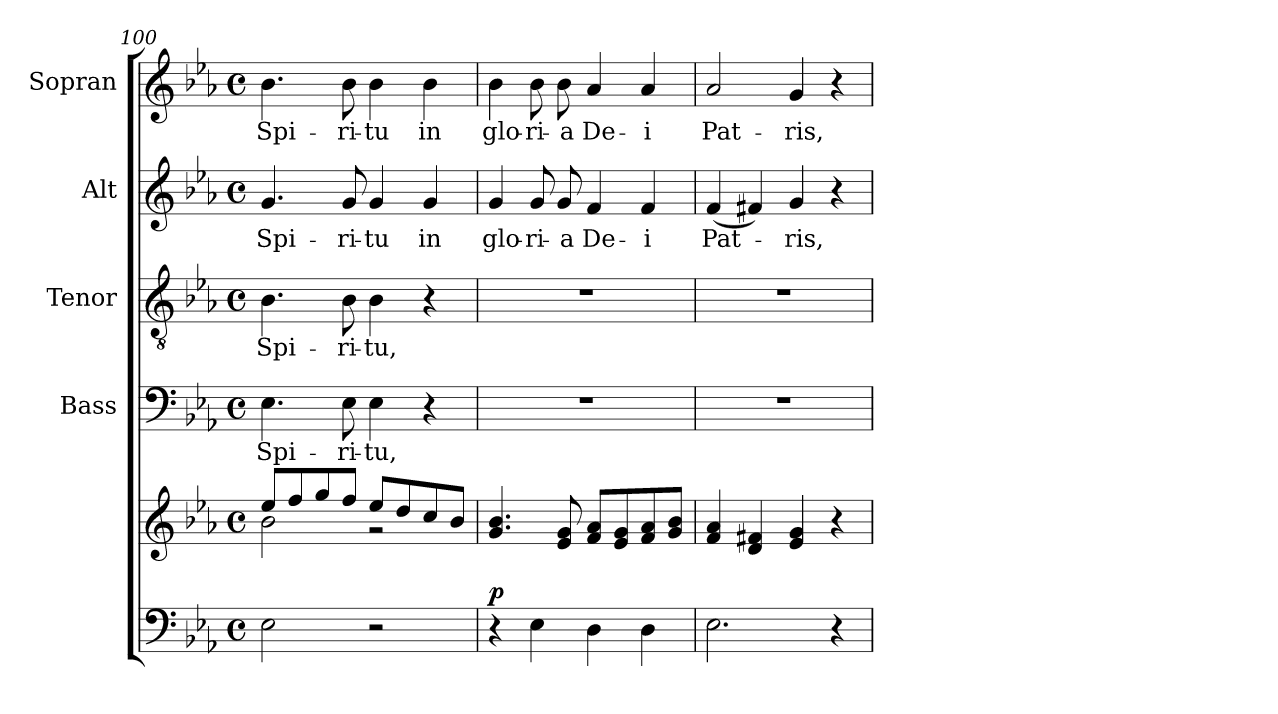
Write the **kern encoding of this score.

**kern	**kern	**dynam	**kern	**text	**kern	**text	**kern	**text	**kern	**text
*part5	*part5	*part5	*part4	*part4	*part3	*part3	*part2	*part2	*part1	*part1
*staff6	*staff5	*staff5/6	*staff4	*staff4	*staff3	*staff3	*staff2	*staff2	*staff1	*staff1
*	*	*	*I"Bass	*	*I"Tenor	*	*I"Alt	*	*I"Sopran	*
*	*	*	*I'B.	*	*I'T.	*	*I'A.	*	*I'S.	*
*clefF4	*clefG2	*	*clefF4	*	*clefGv2	*	*clefG2	*	*clefG2	*
*k[b-e-a-]	*k[b-e-a-]	*	*k[b-e-a-]	*	*k[b-e-a-]	*	*k[b-e-a-]	*	*k[b-e-a-]	*
*E-:	*E-:	*	*E-:	*	*E-:	*	*E-:	*	*E-:	*
*M4/4	*M4/4	*	*M4/4	*	*M4/4	*	*M4/4	*	*M4/4	*
*met(c)	*met(c)	*	*met(c)	*	*met(c)	*	*met(c)	*	*met(c)	*
=100	=100	=100	=100	=100	=100	=100	=100	=100	=100	=100
*	*^	*	*	*	*	*	*	*	*	*
!	!	!	!	!	!LO:LY:b	!	!LO:LY:b	!	!LO:LY:b	!	!LO:LY:b
2E-\	8ee-/L	2b-\	.	4.E-\	Spi-	4.B-\	Spi-	4.g/	Spi-	4.b-\	Spi-
.	8ff/	.	.	.	.	.	.	.	.	.	.
.	8gg/	.	.	.	.	.	.	.	.	.	.
!	!	!	!	!	!LO:LY:b	!	!LO:LY:b	!	!LO:LY:b	!	!LO:LY:b
.	8ff/J	.	.	8E-\	-ri-	8B-\	-ri-	8g/	-ri-	8b-\	-ri-
!	!	!	!	!	!LO:LY:b	!	!LO:LY:b	!	!LO:LY:b	!	!LO:LY:b
2r	8ee-/L	2rg	.	4E-\	-tu,	4B-\	-tu,	4g/	-tu	4b-\	-tu
.	8dd/	.	.	.	.	.	.	.	.	.	.
!	!	!	!	!	!	!	!	!	!LO:LY:b	!	!LO:LY:b
.	8cc/	.	.	4r	.	4r	.	4g/	in	4b-\	in
.	8b-/J	.	.	.	.	.	.	.	.	.	.
*	*v	*v	*	*	*	*	*	*	*	*	*
=101	=101	=101	=101	=101	=101	=101	=101	=101	=101	=101
!	!	!LO:DY:a=2	!	!	!	!	!	!LO:LY:b	!	!LO:LY:b
4r	4.g/ 4.b-/	p	1r	.	1r	.	4g/	glo-	4b-\	glo-
!	!	!	!	!	!	!	!	!LO:LY:b	!	!LO:LY:b
4E-\	.	.	.	.	.	.	8g/	-ri-	8b-\	-ri-
!	!	!	!	!	!	!	!	!LO:LY:b	!	!LO:LY:b
.	8e-/ 8g/	.	.	.	.	.	8g/	-a	8b-\	-a
!	!	!	!	!	!	!	!	!LO:LY:b	!	!LO:LY:b
4D\	8f/ 8a-/L	.	.	.	.	.	4f/	De-	4a-/	De-
.	8e-/ 8g/	.	.	.	.	.	.	.	.	.
!	!	!	!	!	!	!	!	!LO:LY:b	!	!LO:LY:b
4D\	8f/ 8a-/	.	.	.	.	.	4f/	-i	4a-/	-i
.	8g/ 8b-/J	.	.	.	.	.	.	.	.	.
=102	=102	=102	=102	=102	=102	=102	=102	=102	=102	=102
!	!	!	!	!	!	!	!	!LO:LY:b	!	!LO:LY:b
2.E-\	4f/ 4a-/	.	1r	.	1r	.	(<4f/	Pat-	2a-/	Pat-
.	4d/ 4f#X/	.	.	.	.	.	4f#X/)	.	.	.
!	!	!	!	!	!	!	!	!LO:LY:b	!	!LO:LY:b
.	4e-/ 4g/	.	.	.	.	.	4g/	-ris,	4g/	-ris,
4r	4r	.	.	.	.	.	4r	.	4r	.
=	=	=	=	=	=	=	=	=	=	=
*-	*-	*-	*-	*-	*-	*-	*-	*-	*-	*-
